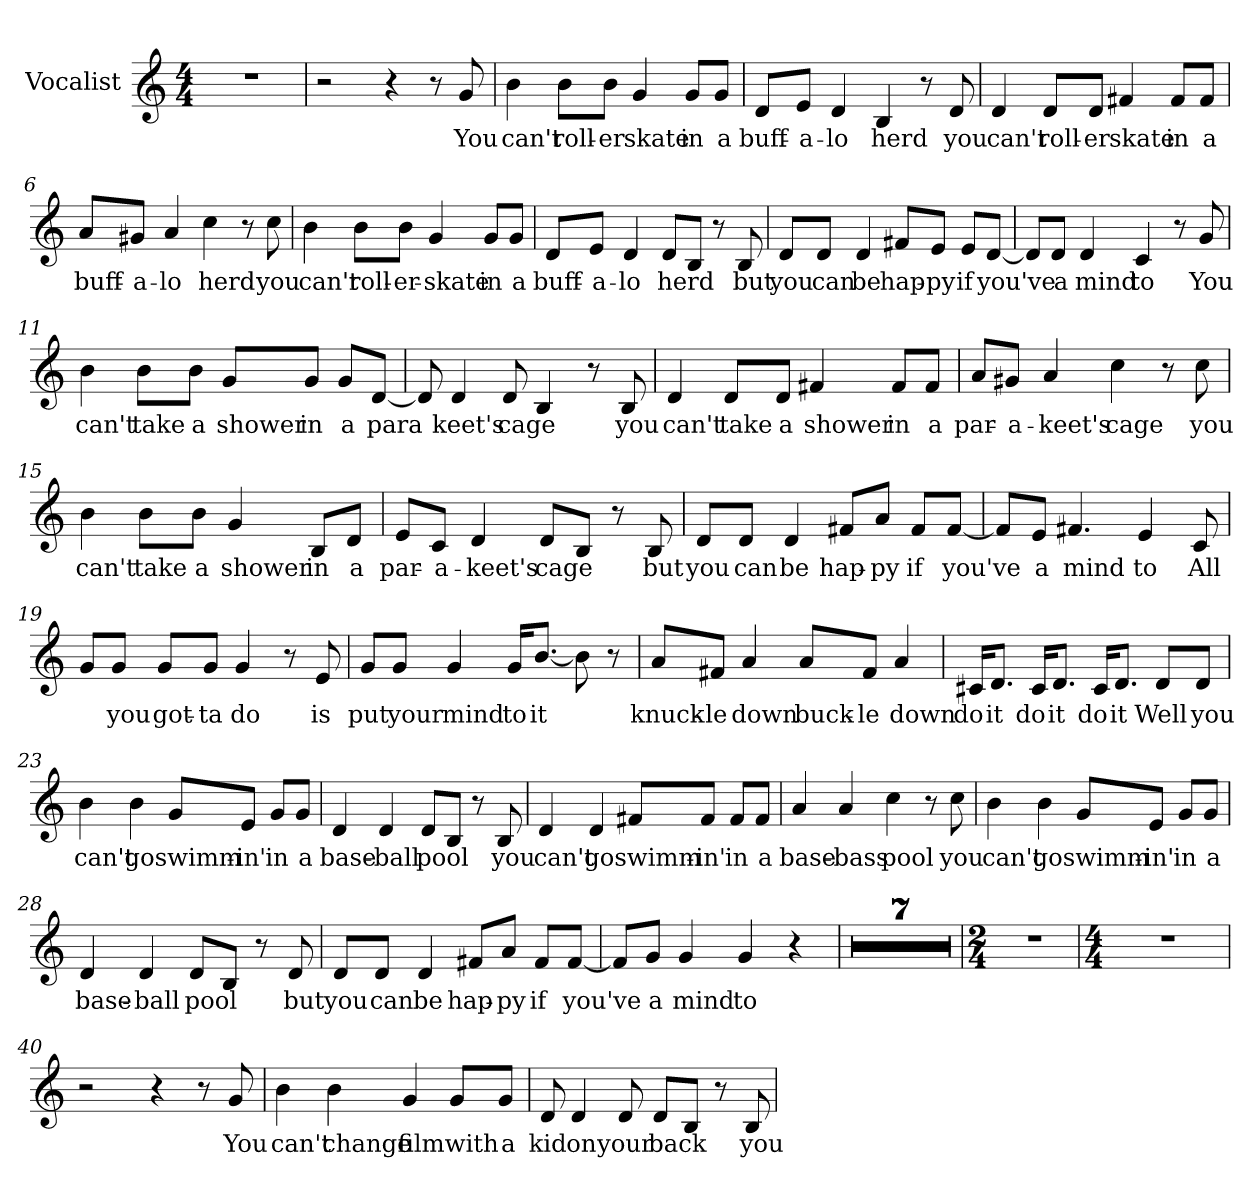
**kern	**text
*part1	*part1
*staff1	*staff1
*I"Vocalist	*
*clefG2	*
*M4/4	*
=1	=1
*clefG2	*
*M4/4	*
1r	.
=2	=2
2r	.
4r	.
8r	.
8g	You
=3	=3
4b	can't
8b\L	roll-
8b\J	-er
4g	skate
8g/L	in
8g/J	a
=4	=4
8d/L	buff-
8e/J	-a-
4d	-lo
4B	herd
8r	.
8d	you
=5	=5
4d	can't
8d/L	roll-
8d/J	-er
4f#X	skate
8f#/L	in
8f#/J	a
=6	=6
8a/L	buff-
8g#X/J	-a-
4a	-lo
4cc	herd
8r	.
8cc	you
=7	=7
4b	can't
8b\L	roll-
8b\J	-er-
4g	-skate
8g/L	in
8g/J	a
=8	=8
8d/L	buff-
8e/J	-a-
4d	-lo
8d/L	herd
8B/J	_
8r	.
8B	but
=9	=9
8d/L	you
8d/J	can
4d	be
8f#X/L	hap-
8e/J	-py
8e/L	if
[8d/J	you've
=10	=10
8d/L]	_
8d/J	a
4d	mind
4c	to
8r	.
8g	You
=11	=11
4b	can't
8b\L	take
8b\J	a
8g/L	shower
8g/J	in
8g/L	a
[8d/J	para
=12	=12
8d]	_
4d	keet's
8d	cage
4B	_
8r	.
8B	you
=13	=13
4d	can't
8d/L	take
8d/J	a
4f#X	shower
8f#/L	in
8f#/J	a
=14	=14
8a/L	par-
8g#X/J	-a-
4a	-keet's
4cc	cage
8r	.
8cc	you
=15	=15
4b	can't
8b\L	take
8b\J	a
4g	shower
8B/L	in
8d/J	a
=16	=16
8e/L	par-
8c/J	-a-
4d	-keet's
8d/L	cage
8B/J	_
8r	.
8B	but
=17	=17
8d/L	you
8d/J	can
4d	be
8f#X/L	hap-
8a/J	-py
8f#/L	if
[8f#/J	you've
=18	=18
8f#/L]	_
8e/J	a
4.f#X	mind
4e	to
8c	All
=19	=19
8g/L	_
8g/J	you
8g/L	got-
8g/J	-ta
4g	do
8r	.
8e	is
=20	=20
8g/L	put
8g/J	your
4g	mind
16g/KL	to
[8.b/J	it
8b]	_
8r	.
=21	=21
8a/L	knuck-
8f#X/J	-le
4a	down
8a/L	buck-
8f#/J	-le
4a	down
=22	=22
16c#X/KL	do
8.d/J	it
16c#/KL	do
8.d/J	it
16c#/KL	do
8.d/J	it
8d/L	Well
8d/J	you
=23	=23
4b	can't
4b	go
8g/L	swimm-
8e/J	-in'
8g/L	in
8g/J	a
=24	=24
4d	base-
4d	-ball
8d/L	pool
8B/J	_
8r	.
8B	you
=25	=25
4d	can't
4d	go
8f#X/L	swimm-
8f#/J	-in'
8f#/L	in
8f#/J	a
=26	=26
4a	base-
4a	-bass
4cc	pool
8r	.
8cc	you
=27	=27
4b	can't
4b	go
8g/L	swimm-
8e/J	-in'
8g/L	in
8g/J	a
=28	=28
4d	base-
4d	-ball
8d/L	pool
8B/J	_
8r	.
8d	but
=29	=29
8d/L	you
8d/J	can
4d	be
8f#X/L	hap-
8a/J	-py
8f#/L	if
[8f#/J	you've
=30	=30
8f#/L]	_
8g/J	a
4g	mind
4g	to
4r	.
=31	=31
1r	.
=32	=32
1r	.
=33	=33
1r	.
=34	=34
1r	.
=35	=35
1r	.
=36	=36
1r	.
=37	=37
1r	.
=38	=38
*M2/4	*
2r	.
=39	=39
*M4/4	*
1r	.
=40	=40
2r	.
4r	.
8r	.
8g	You
=41	=41
4b	can't
4b	change
4g	film
8g/L	with
8g/J	a
=42	=42
8d	kid
4d	on
8d	your
8d/L	back
8B/J	_
8r	.
8B	you
=	=
*-	*-
